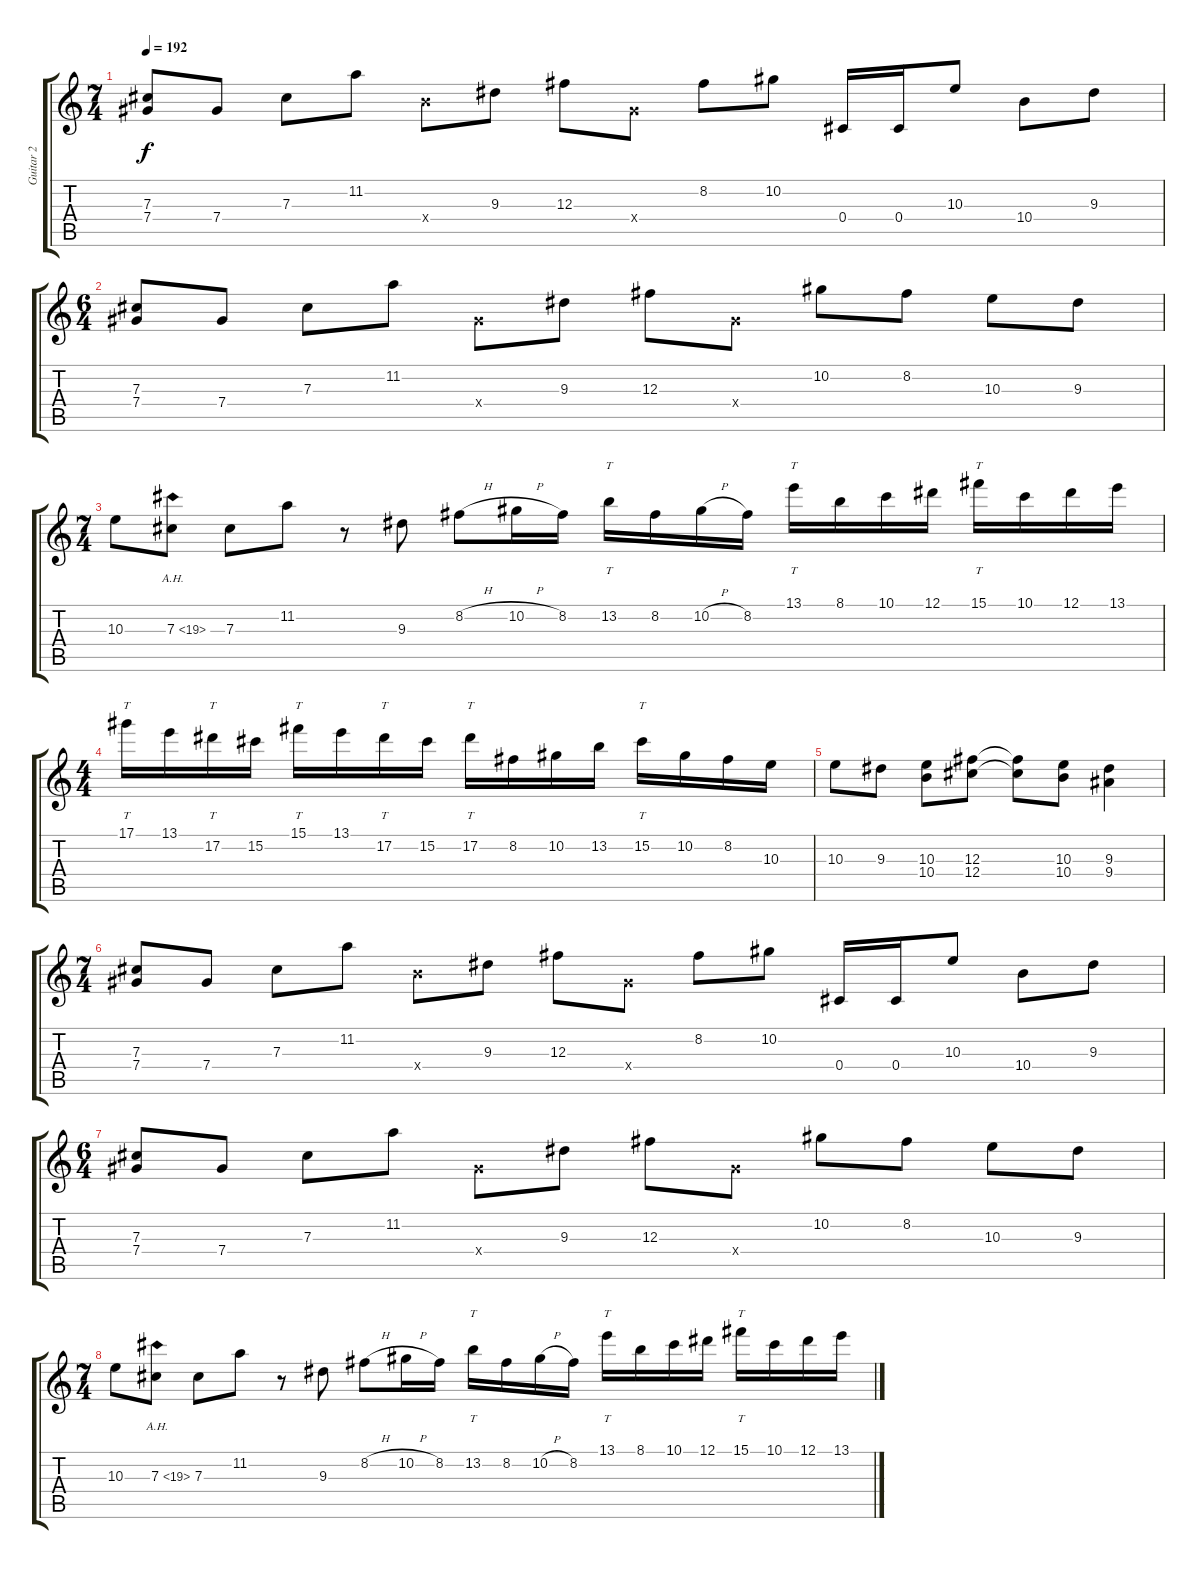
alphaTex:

\track ("Guitar 2" "Guitar 2") {instrument distortionguitar}
\staff {score tabs}
\tuning (Eb4 Bb3 Gb3 Db3 Ab2 Eb2) {hide}
\ts (7 4)
\section ("" "")
\tempo 192
\clef g2
\ks c
(7.3 7.4).8{dy f} 7.4.8 7.3.8 11.2.8 10.4{x}.8 9.3.8 12.3.8 7.4{x}.8 8.2.8 10.2.8 0.4.16 0.4.16 10.3.8 10.4.8 9.3.8 |
\ts (6 4)
(7.3 7.4).8 7.4.8 7.3.8 11.2.8 7.4{x}.8 9.3.8 12.3.8 7.4{x}.8 10.2.8 8.2.8 10.3.8 9.3.8 |
\ts (7 4)
10.3.8 7.3{ah 12}.8 7.3.8 11.2.8 r.8 9.3.8 8.2{h}.8 10.2{h}.16 8.2.16 13.2.16{tt} 8.2.16 10.2{h}.16 8.2.16 13.1.16{tt} 8.1.16 10.1.16 12.1.16 15.1.16{tt} 10.1.16 12.1.16 13.1.16 |
\ts (4 4)
17.1.16{tt} 13.1.16 17.2.16{tt} 15.2.16 15.1.16{tt} 13.1.16 17.2.16{tt} 15.2.16 17.2.16{tt} 8.2.16 10.2.16 13.2.16 15.2.16{tt} 10.2.16 8.2.16 10.3.16 |
10.3.8 9.3.8 (10.3 10.4).8 (12.3 12.4).8 (12.3{t} 12.4{t}).8 (10.3 10.4).8 (9.3 9.4).4 |
\ts (7 4)
(7.3 7.4).8 7.4.8 7.3.8 11.2.8 10.4{x}.8 9.3.8 12.3.8 7.4{x}.8 8.2.8 10.2.8 0.4.16 0.4.16 10.3.8 10.4.8 9.3.8 |
\ts (6 4)
(7.3 7.4).8 7.4.8 7.3.8 11.2.8 7.4{x}.8 9.3.8 12.3.8 7.4{x}.8 10.2.8 8.2.8 10.3.8 9.3.8 |
\ts (7 4)
10.3.8 7.3{ah 12}.8 7.3.8 11.2.8 r.8 9.3.8 8.2{h}.8 10.2{h}.16 8.2.16 13.2.16{tt} 8.2.16 10.2{h}.16 8.2.16 13.1.16{tt} 8.1.16 10.1.16 12.1.16 15.1.16{tt} 10.1.16 12.1.16 13.1.16
